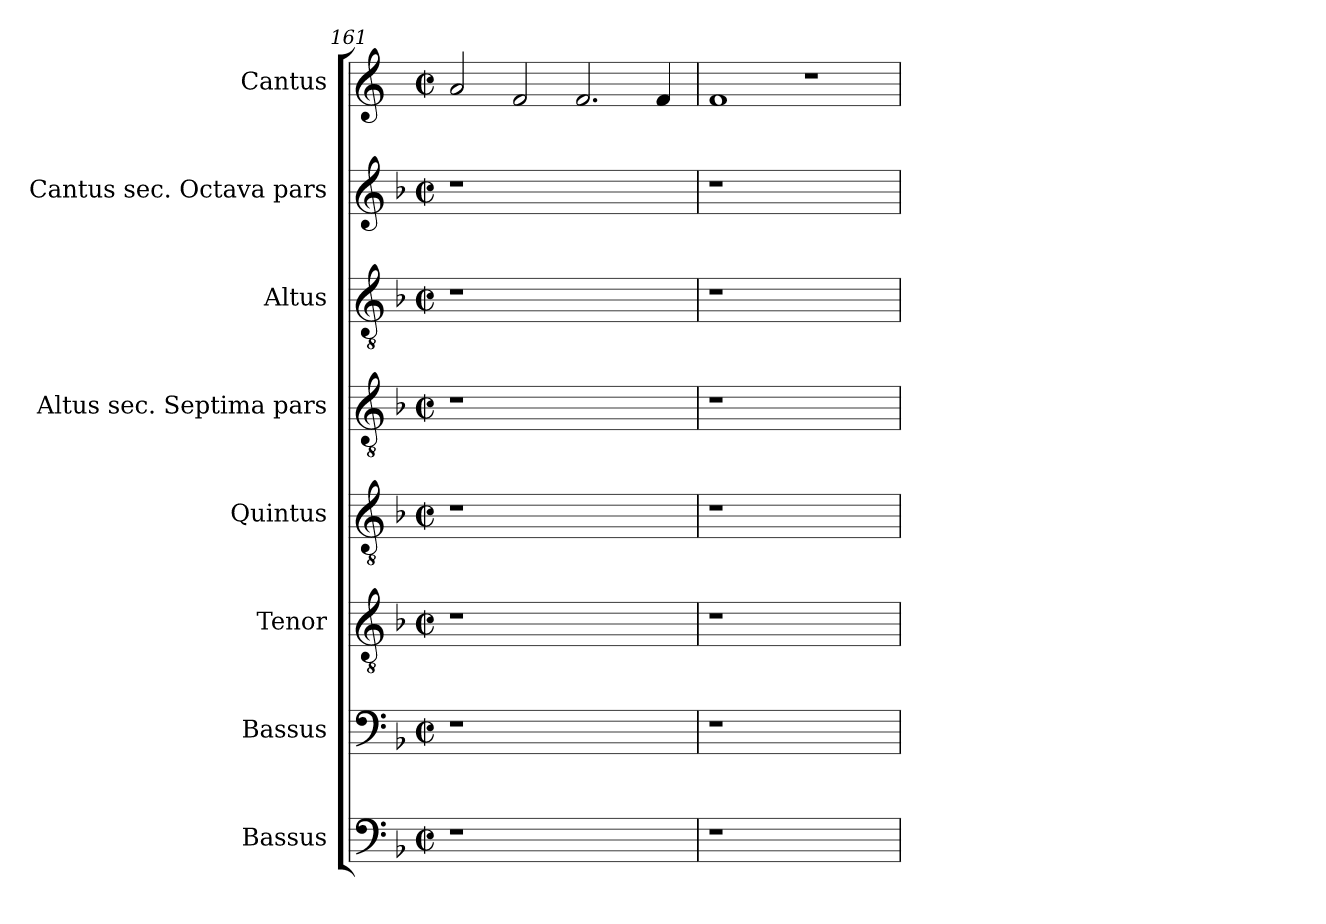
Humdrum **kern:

**kern	**kern	**kern	**kern	**kern	**kern	**kern	**kern
*part8	*part7	*part6	*part5	*part4	*part3	*part2	*part1
*staff8	*staff7	*staff6	*staff5	*staff4	*staff3	*staff2	*staff1
*I"Bassus	*I"Bassus	*I"Tenor	*I"Quintus	*I"Altus sec. Septima pars	*I"Altus	*I"Cantus sec. Octava pars	*I"Cantus
*	*I'Bassus	*I'Tenor	*I'Quintus	*	*I'Altus	*	*I'Cantus
*clefF4	*clefF4	*clefGv2	*clefGv2	*clefGv2	*clefGv2	*clefG2	*clefG2
*k[b-]	*k[b-]	*k[b-]	*k[b-]	*k[b-]	*k[b-]	*k[b-]	*k[]
*F:	*F:	*F:	*F:	*F:	*F:	*F:	*C:
*M2/2	*M2/2	*M2/2	*M2/2	*M2/2	*M2/2	*M2/2	*M2/2
*met(c|)	*met(c|)	*met(c|)	*met(c|)	*met(c|)	*met(c|)	*met(c|)	*met(c|)
=161	=161	=161	=161	=161	=161	=161	=161
1r	1r	1r	1r	1r	1r	1r	2a/
.	.	.	.	.	.	.	2f/
1ryy	1ryy	1ryy	1ryy	1ryy	1ryy	1ryy	2.f/
.	.	.	.	.	.	.	4f/
=162	=162	=162	=162	=162	=162	=162	=162
1r	1r	1r	1r	1r	1r	1r	1f
1ryy	1ryy	1ryy	1ryy	1ryy	1ryy	1ryy	1r
=	=	=	=	=	=	=	=
*-	*-	*-	*-	*-	*-	*-	*-
